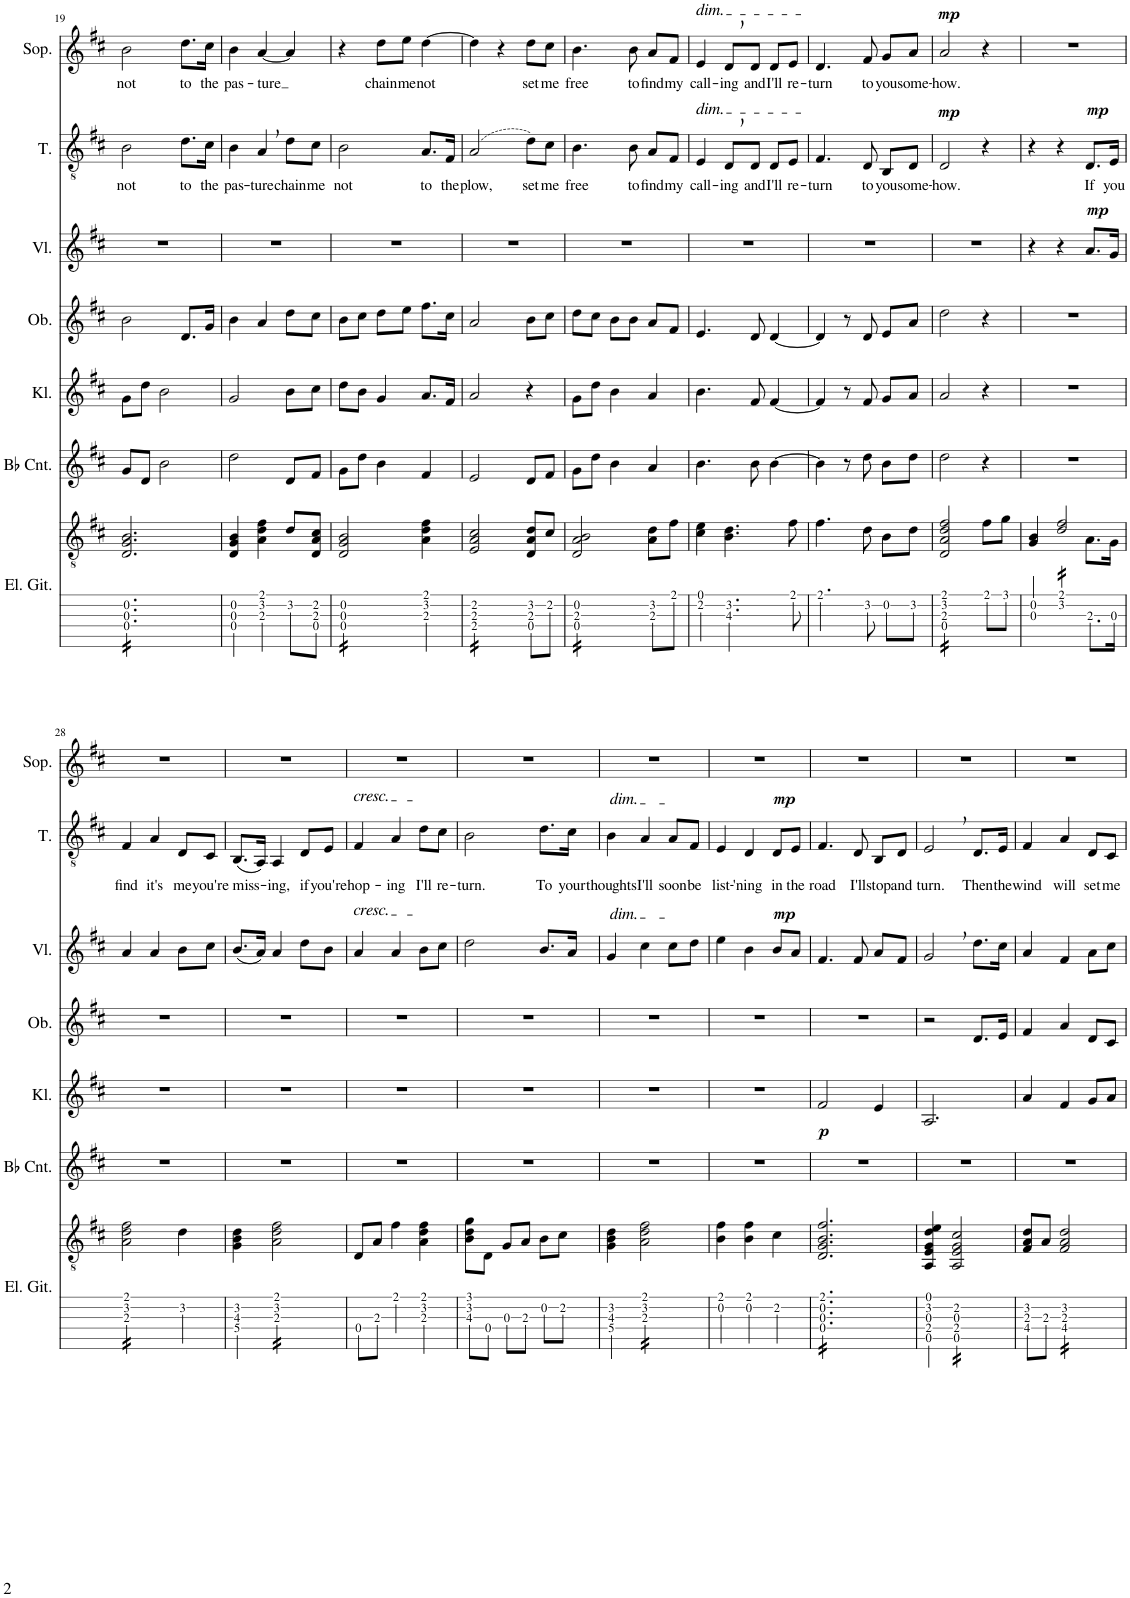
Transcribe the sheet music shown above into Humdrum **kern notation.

**kern	**kern	**kern	**kern	**dynam	**kern	**kern	**dynam	**kern	**text	**dynam	**kern	**text	**dynam
*part7	*part7	*part6	*part5	*part5	*part4	*part3	*part3	*part2	*part2	*part2	*part1	*part1	*part1
*staff8	*staff7	*staff6	*staff5	*staff5	*staff4	*staff3	*staff3	*staff2	*staff2	*staff2	*staff1	*staff1	*staff1
*I"Elektrische gitaar	*	*I"Cornet in Bb	*I"Klarinet	*	*I"Hobo	*I"Viool	*	*I"Tenor	*	*	*I"Sopraan	*	*
*I'El. Git.	*	*	*I'Kl.	*	*	*I'Vl.	*	*I'T.	*	*	*I'Sop.	*	*
!!LO:PB:g=z
*	*clefGv2	*clefG2	*clefG2	*	*clefG2	*clefG2	*	*clefGv2	*	*	*clefG2	*	*
*	*	*ITrd1c2	*ITrd1c2	*	*	*	*	*	*	*	*	*	*
*k[f#c#]	*k[f#c#]	*k[f#c#]	*k[f#c#]	*	*k[f#c#]	*k[f#c#]	*	*k[f#c#]	*	*	*k[f#c#]	*	*
*M3/4	*M3/4	*M3/4	*M3/4	*	*M3/4	*M3/4	*	*M3/4	*	*	*M3/4	*	*
=19	=19	=19	=19	=19	=19	=19	=19	=19	=19	=19	=19	=19	=19
!	!	!	!	!	!	!	!	!	!LO:LY:b	!	!	!LO:LY:b	!
2.D\ 2.G\ 2.B\	2.D/ 2.G/ 2.B/	8g/L	8g\L	.	2b\	2.r	.	2B\	not	.	2b\	not	.
.	.	8d/J	8dd\J	.	.	.	.	.	.	.	.	.	.
.	.	2b\	2b\	.	.	.	.	.	.	.	.	.	.
!	!	!	!	!	!	!	!	!	!LO:LY:b	!	!	!LO:LY:b	!
.	.	.	.	.	8.d/L	.	.	8.d\L	to	.	8.dd\L	to	.
!	!	!	!	!	!	!	!	!	!LO:LY:b	!	!	!LO:LY:b	!
.	.	.	.	.	16g/Jk	.	.	16c#\Jk	the	.	16cc#\Jk	the	.
=20	=20	=20	=20	=20	=20	=20	=20	=20	=20	=20	=20	=20	=20
!	!	!	!	!	!	!	!	!	!LO:LY:b	!	!	!LO:LY:b	!
4D\ 4G\ 4B\	4D/ 4G/ 4B/	2dd\	2g/	.	4b\	2.r	.	4B\	pas-	.	4b\	pas-	.
!	!	!	!	!	!	!	!	!	!LO:LY:b	!	!	!LO:LY:b	!
4A\ 4d\ 4f#\	4A\ 4d\ 4f#\	.	.	.	4a/	.	.	4A,/	-ture	.	[4a/	ture	.
!	!	!	!	!	!	!	!	!	!LO:LY:b	!	!	!	!
8d\L	8d/L	8d/L	8b\L	.	8dd\L	.	.	8d\L	chain	.	4a/]	.	.
!	!	!	!	!	!	!	!	!	!LO:LY:b	!	!	!	!
8D\ 8A\ 8c#\J	8D/ 8A/ 8c#/J	8f#/J	8cc#\J	.	8cc#\J	.	.	8c#\J	me	.	.	.	.
=21	=21	=21	=21	=21	=21	=21	=21	=21	=21	=21	=21	=21	=21
!	!	!	!	!	!	!	!	!	!LO:LY:b	!	!	!	!
2D\ 2G\ 2B\	2D/ 2G/ 2B/	8g\L	8dd\L	.	8b\L	2.r	.	2B\	not	.	4r	.	.
.	.	8dd\J	8b\J	.	8cc#\J	.	.	.	.	.	.	.	.
!	!	!	!	!	!	!	!	!	!	!	!	!LO:LY:b	!
.	.	4b\	4g/	.	8dd\L	.	.	.	.	.	8dd\L	chain	.
!	!	!	!	!	!	!	!	!	!	!	!	!LO:LY:b	!
.	.	.	.	.	8ee\J	.	.	.	.	.	8ee\J	me	.
!	!	!	!	!	!	!	!	!	!LO:LY:b	!	!	!LO:LY:b	!
4A\ 4d\ 4f#\	4A\ 4d\ 4f#\	4f#/	8.a/L	.	8.ff#\L	.	.	8.A/L	to	.	[4dd\	not	.
!	!	!	!	!	!	!	!	!	!LO:LY:b	!	!	!	!
.	.	.	16f#/Jk	.	16cc#\Jk	.	.	16F#/Jk	the	.	.	.	.
=22	=22	=22	=22	=22	=22	=22	=22	=22	=22	=22	=22	=22	=22
!	!	!	!	!	!	!	!	!	!LO:LY:b	!	!	!	!
2E\ 2A\ 2c#\	2E/ 2A/ 2c#/	2e/	2a/	.	2a/	2.r	.	(2A/	plow,	.	4dd\]	.	.
.	.	.	.	.	.	.	.	.	.	.	4r	.	.
!	!	!	!	!	!	!	!	!	!LO:LY:b	!	!	!LO:LY:b	!
8D\ 8A\ 8d\L	8D/ 8A/ 8d/L	8d/L	4r	.	8b\L	.	.	8d\L)	set	.	8dd\L	set	.
!	!	!	!	!	!	!	!	!	!LO:LY:b	!	!	!LO:LY:b	!
8c#\J	8c#/J	8f#/J	.	.	8cc#\J	.	.	8c#\J	me	.	8cc#\J	me	.
=23	=23	=23	=23	=23	=23	=23	=23	=23	=23	=23	=23	=23	=23
!	!	!	!	!	!	!	!	!	!LO:LY:b	!	!	!LO:LY:b	!
2D\ 2A\ 2B\	2D/ 2A/ 2B/	8g\L	8g\L	.	8dd\L	2.r	.	4.B\	free	.	4.b\	free	.
.	.	8dd\J	8dd\J	.	8cc#\J	.	.	.	.	.	.	.	.
.	.	4b\	4b\	.	8b\L	.	.	.	.	.	.	.	.
!	!	!	!	!	!	!	!	!	!LO:LY:b	!	!	!LO:LY:b	!
.	.	.	.	.	8b\J	.	.	8B\	to	.	8b\	to	.
!	!	!	!	!	!	!	!	!	!LO:LY:b	!	!	!LO:LY:b	!
8A\ 8d\L	8A\ 8d\L	4a/	4a/	.	8a/L	.	.	8A/L	find	.	8a/L	find	.
!	!	!	!	!	!	!	!	!	!LO:LY:b	!	!	!LO:LY:b	!
8f#\J	8f#\J	.	.	.	8f#/J	.	.	8F#/J	my	.	8f#/J	my	.
=24	=24	=24	=24	=24	=24	=24	=24	=24	=24	=24	=24	=24	=24
!	!	!	!	!	!	!	!	!	!	!	!LO:TX:a:i:t=dim.	!	!
!	!	!	!	!	!	!	!	!LO:TX:a:i:t=dim.	!	!	!	!	!
!	!	!	!	!	!	!	!	!	!LO:LY:b	!	!	!LO:LY:b	!
4c#\ 4e\	4c#\ 4e\	4.b\	4.b\	.	4.e/	2.r	.	4E/	call-	.	4e/	call-	.
!	!	!	!	!	!	!	!	!	!LO:LY:b	!	!	!LO:LY:b	!
4.B\ 4.d\	4.B\ 4.d\	.	.	.	.	.	.	8D,/L	-ing	.	8d,/L	-ing	.
!	!	!	!	!	!	!	!	!	!LO:LY:b	!	!	!LO:LY:b	!
.	.	8b\	8f#/	.	8d/	.	.	8D/J	and	.	8d/J	and	.
!	!	!	!	!	!	!	!	!	!LO:LY:b	!	!	!LO:LY:b	!
.	.	[4b\	[4f#/	.	[4d/	.	.	8D/L	I'll	.	8d/L	I'll	.
!	!	!	!	!	!	!	!	!	!LO:LY:b	!	!	!LO:LY:b	!
8f#\	8f#\	.	.	.	.	.	.	8E/J	re-	.	8e/J	re-	.
=25	=25	=25	=25	=25	=25	=25	=25	=25	=25	=25	=25	=25	=25
!	!	!	!	!	!	!	!	!	!LO:LY:b	!	!	!LO:LY:b	!
4.f#\	4.f#\	4b\]	4f#/]	.	4d/]	2.r	.	4.F#/	-turn	.	4.d/	-turn	.
.	.	8r	8r	.	8r	.	.	.	.	.	.	.	.
!	!	!	!	!	!	!	!	!	!LO:LY:b	!	!	!LO:LY:b	!
8d\	8d\	8dd\	8f#/	.	8d/	.	.	8D/	to	.	8f#/	to	.
!	!	!	!	!	!	!	!	!	!LO:LY:b	!	!	!LO:LY:b	!
8B\L	8B\L	8b\L	8g/L	.	8e/L	.	.	8BB/L	you	.	8g/L	you	.
!	!	!	!	!	!	!	!	!	!LO:LY:b	!	!	!LO:LY:b	!
8d\J	8d\J	8dd\J	8a/J	.	8a/J	.	.	8D/J	some-	.	8a/J	some-	.
=26	=26	=26	=26	=26	=26	=26	=26	=26	=26	=26	=26	=26	=26
!	!	!	!	!	!	!	!	!	!LO:LY:b	!LO:DY:a	!	!LO:LY:b	!LO:DY:a
2D\ 2A\ 2d\ 2f#\	2D/ 2A/ 2d/ 2f#/	2dd\	2a/	.	2dd\	2.r	.	2D/	-how.	mp	2a/	-how.	mp
8f#\L	8f#\L	4r	4r	.	4r	.	.	4r	.	.	4r	.	.
8g\J	8g\J	.	.	.	.	.	.	.	.	.	.	.	.
=27	=27	=27	=27	=27	=27	=27	=27	=27	=27	=27	=27	=27	=27
*^	*^	*	*	*	*	*	*	*	*	*	*	*	*
4G/ 4B/	2ryy	4G/ 4B/	2ryy	2.r	2.r	.	2.r	4r	.	4r	.	.	2.r	.	.
2d/ 2f#/	.	2d/ 2f#/	.	.	.	.	.	4r	.	4r	.	.	.	.	.
!	!	!	!	!	!	!	!	!	!LO:DY:a	!	!LO:LY:b	!LO:DY:a	!	!	!
.	8.A\L	.	8.A\L	.	.	.	.	8.a/L	mp	8.D/L	If	mp	.	.	.
!	!	!	!	!	!	!	!	!	!	!	!LO:LY:b	!	!	!	!
.	16G\Jk	.	16G\Jk	.	.	.	.	16g/Jk	.	16E/Jk	you	.	.	.	.
!!LO:LB:g=z
=28	=28	=28	=28	=28	=28	=28	=28	=28	=28	=28	=28	=28	=28	=28	=28
!	!	!	!	!	!	!	!	!	!	!	!LO:LY:b	!	!	!	!
*v	*v	*	*	*	*	*	*	*	*	*	*	*	*	*	*
*	*v	*v	*	*	*	*	*	*	*	*	*	*	*	*
2A\ 2d\ 2f#\	2A\ 2d\ 2f#\	2.r	2.r	.	2.r	4a/	.	4F#/	find	.	2.r	.	.
!	!	!	!	!	!	!	!	!	!LO:LY:b	!	!	!	!
.	.	.	.	.	.	4a/	.	4A/	it's	.	.	.	.
!	!	!	!	!	!	!	!	!	!LO:LY:b	!	!	!	!
4d\	4d\	.	.	.	.	8b\L	.	8D/L	me	.	.	.	.
!	!	!	!	!	!	!	!	!	!LO:LY:b	!	!	!	!
.	.	.	.	.	.	8cc#\J	.	8C#/J	you're	.	.	.	.
=29	=29	=29	=29	=29	=29	=29	=29	=29	=29	=29	=29	=29	=29
!	!	!	!	!	!	!	!	!	!LO:LY:b	!	!	!	!
4G\ 4B\ 4d\	4G\ 4B\ 4d\	2.r	2.r	.	2.r	(8.b/L	.	(8.BB/L	miss-	.	2.r	.	.
.	.	.	.	.	.	16a/Jk)	.	16AA/Jk)	.	.	.	.	.
!	!	!	!	!	!	!	!	!	!LO:LY:b	!	!	!	!
2A\ 2d\ 2f#\	2A\ 2d\ 2f#\	.	.	.	.	4a/	.	4AA/	-ing,	.	.	.	.
!	!	!	!	!	!	!	!	!	!LO:LY:b	!	!	!	!
.	.	.	.	.	.	8dd\L	.	8D/L	if	.	.	.	.
!	!	!	!	!	!	!	!	!	!LO:LY:b	!	!	!	!
.	.	.	.	.	.	8b\J	.	8E/J	you're	.	.	.	.
=30	=30	=30	=30	=30	=30	=30	=30	=30	=30	=30	=30	=30	=30
!	!	!	!	!	!	!	!	!LO:TX:a:i:t=cresc.	!	!	!	!	!
!	!	!	!	!	!	!LO:TX:a:i:t=cresc.	!	!	!	!	!	!	!
!	!	!	!	!	!	!	!	!	!LO:LY:b	!	!	!	!
8D\L	8D/L	2.r	2.r	.	2.r	4a/	.	4F#/	hop-	.	2.r	.	.
8A\J	8A/J	.	.	.	.	.	.	.	.	.	.	.	.
!	!	!	!	!	!	!	!	!	!LO:LY:b	!	!	!	!
4f#\	4f#\	.	.	.	.	4a/	.	4A/	-ing	.	.	.	.
!	!	!	!	!	!	!	!	!	!LO:LY:b	!	!	!	!
4A\ 4d\ 4f#\	4A\ 4d\ 4f#\	.	.	.	.	8b\L	.	8d\L	I'll	.	.	.	.
!	!	!	!	!	!	!	!	!	!LO:LY:b	!	!	!	!
.	.	.	.	.	.	8cc#\J	.	8c#\J	re-	.	.	.	.
=31	=31	=31	=31	=31	=31	=31	=31	=31	=31	=31	=31	=31	=31
!	!	!	!	!	!	!	!	!	!LO:LY:b	!	!	!	!
8B\ 8d\ 8g\L	8B\ 8d\ 8g\L	2.r	2.r	.	2.r	2dd\	.	2B\	-turn.	.	2.r	.	.
8D\J	8D\J	.	.	.	.	.	.	.	.	.	.	.	.
8G\L	8G/L	.	.	.	.	.	.	.	.	.	.	.	.
8A\J	8A/J	.	.	.	.	.	.	.	.	.	.	.	.
!	!	!	!	!	!	!	!	!	!LO:LY:b	!	!	!	!
8B\L	8B\L	.	.	.	.	8.b/L	.	8.d\L	To	.	.	.	.
8c#\J	8c#\J	.	.	.	.	.	.	.	.	.	.	.	.
!	!	!	!	!	!	!	!	!	!LO:LY:b	!	!	!	!
.	.	.	.	.	.	16a/Jk	.	16c#\Jk	your	.	.	.	.
=32	=32	=32	=32	=32	=32	=32	=32	=32	=32	=32	=32	=32	=32
!	!	!	!	!	!	!	!	!LO:TX:a:i:t=dim.	!	!	!	!	!
!	!	!	!	!	!	!LO:TX:a:i:t=dim.	!	!	!	!	!	!	!
!	!	!	!	!	!	!	!	!	!LO:LY:b	!	!	!	!
4G\ 4B\ 4d\	4G\ 4B\ 4d\	2.r	2.r	.	2.r	4g/	.	4B\	thoughts	.	2.r	.	.
!	!	!	!	!	!	!	!	!	!LO:LY:b	!	!	!	!
2A\ 2d\ 2f#\	2A\ 2d\ 2f#\	.	.	.	.	4cc#\	.	4A/	I'll	.	.	.	.
!	!	!	!	!	!	!	!	!	!LO:LY:b	!	!	!	!
.	.	.	.	.	.	8cc#\L	.	8A/L	soon	.	.	.	.
!	!	!	!	!	!	!	!	!	!LO:LY:b	!	!	!	!
.	.	.	.	.	.	8dd\J	.	8F#/J	be	.	.	.	.
=33	=33	=33	=33	=33	=33	=33	=33	=33	=33	=33	=33	=33	=33
!	!	!	!	!	!	!	!	!	!LO:LY:b	!	!	!	!
4B\ 4f#\	4B\ 4f#\	2.r	2.r	.	2.r	4ee\	.	4E/	list-	.	2.r	.	.
!	!	!	!	!	!	!	!	!	!LO:LY:b	!	!	!	!
4B\ 4f#\	4B\ 4f#\	.	.	.	.	4b\	.	4D/	-'ning	.	.	.	.
!	!	!	!	!	!	!	!LO:DY:a	!	!LO:LY:b	!LO:DY:a	!	!	!
4c#\	4c#\	.	.	.	.	8b/L	mp	8D/L	in	mp	.	.	.
!	!	!	!	!	!	!	!	!	!LO:LY:b	!	!	!	!
.	.	.	.	.	.	8a/J	.	8E/J	the	.	.	.	.
=34	=34	=34	=34	=34	=34	=34	=34	=34	=34	=34	=34	=34	=34
!	!	!	!	!LO:DY:b	!	!	!	!	!LO:LY:b	!	!	!	!
2.D\ 2.G\ 2.B\ 2.f#\	2.D/ 2.G/ 2.B/ 2.f#/	2.r	2f#/	p	2.r	4.f#/	.	4.F#/	road	.	2.r	.	.
!	!	!	!	!	!	!	!	!	!LO:LY:b	!	!	!	!
.	.	.	.	.	.	8f#/	.	8D/	I'll	.	.	.	.
!	!	!	!	!	!	!	!	!	!LO:LY:b	!	!	!	!
.	.	.	4e/	.	.	8a/L	.	8BB/L	stop	.	.	.	.
!	!	!	!	!	!	!	!	!	!LO:LY:b	!	!	!	!
.	.	.	.	.	.	8f#/J	.	8D/J	and	.	.	.	.
=35	=35	=35	=35	=35	=35	=35	=35	=35	=35	=35	=35	=35	=35
!	!	!	!	!	!	!	!	!	!LO:LY:b	!	!	!	!
4AA\ 4E\ 4G\ 4d\ 4e\	4AA/ 4E/ 4G/ 4d/ 4e/	2.r	2.A/	.	2r	2g,/	.	2E,/	turn.	.	2.r	.	.
2AA\ 2E\ 2G\ 2c#\	2AA/ 2E/ 2G/ 2c#/	.	.	.	.	.	.	.	.	.	.	.	.
!	!	!	!	!	!	!	!	!	!LO:LY:b	!	!	!	!
.	.	.	.	.	8.d/L	8.dd\L	.	8.D/L	Then	.	.	.	.
!	!	!	!	!	!	!	!	!	!LO:LY:b	!	!	!	!
.	.	.	.	.	16e/Jk	16cc#\Jk	.	16E/Jk	the	.	.	.	.
=36	=36	=36	=36	=36	=36	=36	=36	=36	=36	=36	=36	=36	=36
!	!	!	!	!	!	!	!	!	!LO:LY:b	!	!	!	!
8F#\ 8A\ 8d\L	8F#/ 8A/ 8d/L	2.r	4a/	.	4f#/	4a/	.	4F#/	wind	.	2.r	.	.
8A\J	8A/J	.	.	.	.	.	.	.	.	.	.	.	.
!	!	!	!	!	!	!	!	!	!LO:LY:b	!	!	!	!
2F#\ 2A\ 2d\	2F#/ 2A/ 2d/	.	4f#/	.	4a/	4f#/	.	4A/	will	.	.	.	.
!	!	!	!	!	!	!	!	!	!LO:LY:b	!	!	!	!
.	.	.	8g/L	.	8d/L	8a\L	.	8D/L	set	.	.	.	.
!	!	!	!	!	!	!	!	!	!LO:LY:b	!	!	!	!
.	.	.	8a/J	.	8c#/J	8cc#\J	.	8C#/J	me	.	.	.	.
=	=	=	=	=	=	=	=	=	=	=	=	=	=
*-	*-	*-	*-	*-	*-	*-	*-	*-	*-	*-	*-	*-	*-
